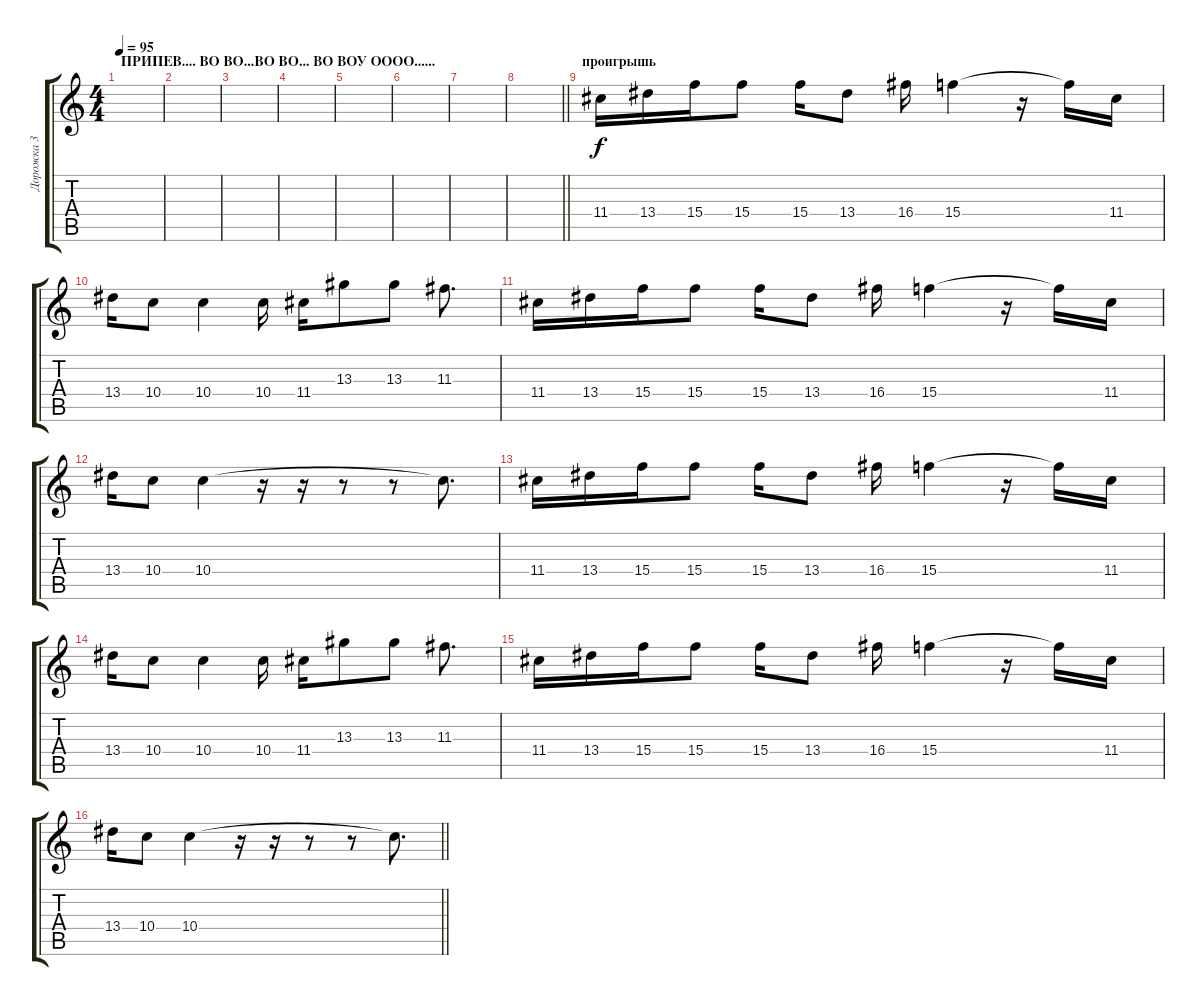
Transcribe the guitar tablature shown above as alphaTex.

\track ("Дорожка 3" "Дорожка 3") {instrument acousticguitarsteel}
\staff {score tabs}
\tuning (E4 B3 G3 D3 A2 E2) {hide}
\ts (4 4)
\section ("" "ПРИПЕВ.... ВО ВО...ВО ВО... ВО ВОУ ОООО......")
\tempo 95
\clef g2
\ks c
|
|
|
|
|
|
|
\barLineRight lightlight
|
\section ("" "проигрышь")
11.4.16 13.4.16 15.4.16 15.4.8 15.4.16 13.4.8 16.4.16 15.4.4 r.16 15.4{t}.16 11.4.16 |
13.4.16 10.4.8 10.4.4 10.4.16 11.4.16 13.3.8 13.3.8 11.3.8{d} |
11.4.16 13.4.16 15.4.16 15.4.8 15.4.16 13.4.8 16.4.16 15.4.4 r.16 15.4{t}.16 11.4.16 |
13.4.16 10.4.8 10.4.4 r.16 r.16 r.8 r.8 10.4{t}.8{d} |
11.4.16 13.4.16 15.4.16 15.4.8 15.4.16 13.4.8 16.4.16 15.4.4 r.16 15.4{t}.16 11.4.16 |
13.4.16 10.4.8 10.4.4 10.4.16 11.4.16 13.3.8 13.3.8 11.3.8{d} |
11.4.16 13.4.16 15.4.16 15.4.8 15.4.16 13.4.8 16.4.16 15.4.4 r.16 15.4{t}.16 11.4.16 |
\barLineRight lightlight
13.4.16 10.4.8 10.4.4 r.16 r.16 r.8 r.8 10.4{t}.8{d}
